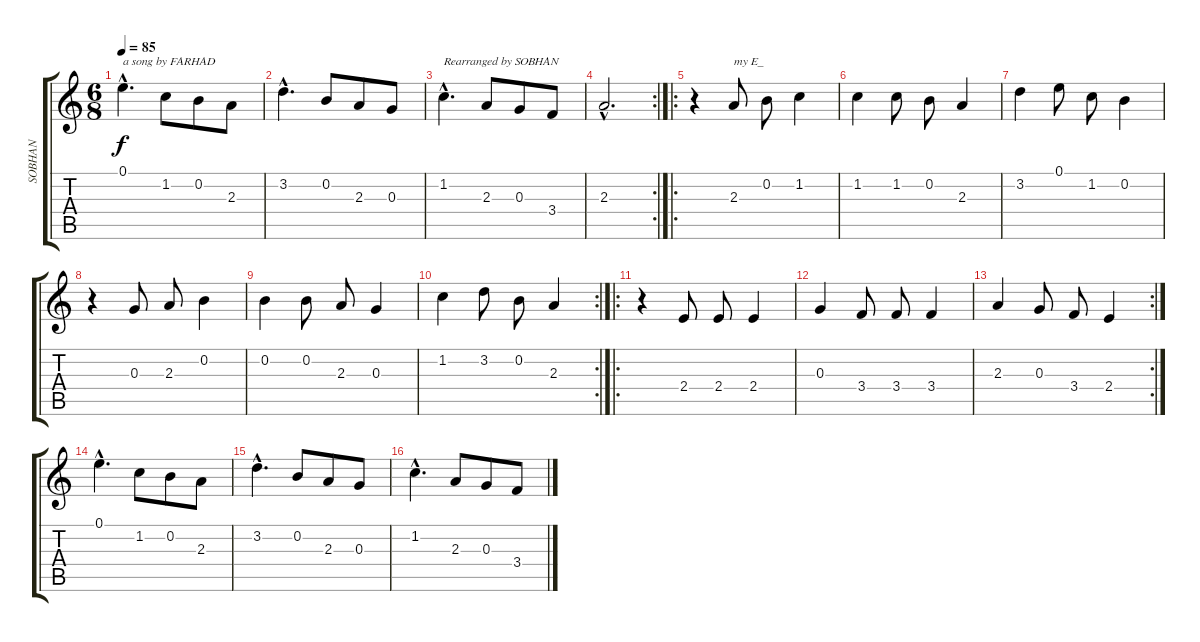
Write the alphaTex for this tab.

\track ("SOBHAN" "SOBHAN") {instrument acousticguitarnylon}
\staff {score tabs}
\tuning (E4 B3 G3 D3 A2 E2) {hide}
\ts (6 8)
\tempo 85
\clef g2
\ks c
0.1{hac}.4{d txt "a song by FARHAD" dy f instrument acousticguitarnylon} 1.2.8 0.2.8 2.3.8 |
3.2{hac}.4{d} 0.2.8 2.3.8 0.3.8 |
1.2{hac}.4{d txt "Rearranged by SOBHAN"} 2.3.8 0.3.8 3.4.8 |
\rc 2
2.3{hac}.2{d} |
\ro
r.4 2.3.8{txt "my E_"} 0.2.8 1.2.4 |
1.2.4 1.2.8 0.2.8 2.3.4 |
3.2.4 0.1.8 1.2.8 0.2.4 |
r.4 0.3.8 2.3.8 0.2.4 |
0.2.4 0.2.8 2.3.8 0.3.4 |
\rc 2
1.2.4 3.2.8 0.2.8 2.3.4 |
\ro
r.4 2.4.8 2.4.8 2.4.4 |
0.3.4 3.4.8 3.4.8 3.4.4 |
\rc 2
2.3.4 0.3.8 3.4.8 2.4.4 |
0.1{hac}.4{d} 1.2.8 0.2.8 2.3.8 |
3.2{hac}.4{d} 0.2.8 2.3.8 0.3.8 |
1.2{hac}.4{d} 2.3.8 0.3.8 3.4.8
